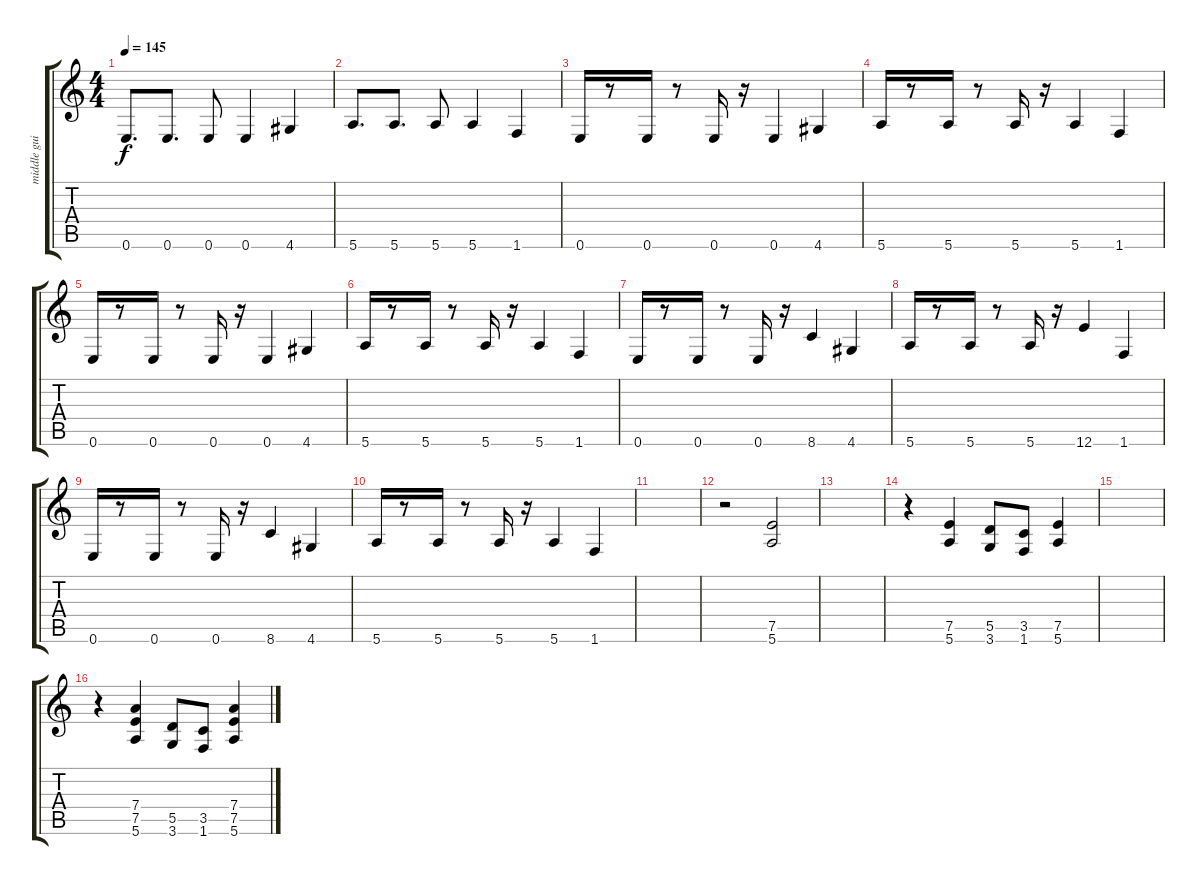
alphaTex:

\track ("middle guitars" "middle gui") {instrument distortionguitar}
\staff {score tabs}
\tuning (E4 B3 G3 D3 A2 E2) {hide}
\ts (4 4)
\tempo 145
\clef g2
\ks c
0.6.8{d dy f} 0.6.8{d} 0.6.8 0.6.4 4.6.4 |
5.6.8{d} 5.6.8{d} 5.6.8 5.6.4 1.6.4 |
0.6.16 r.8 0.6.16 r.8 0.6.16 r.16 0.6.4 4.6.4 |
5.6.16 r.8 5.6.16 r.8 5.6.16 r.16 5.6.4 1.6.4 |
0.6.16 r.8 0.6.16 r.8 0.6.16 r.16 0.6.4 4.6.4 |
5.6.16 r.8 5.6.16 r.8 5.6.16 r.16 5.6.4 1.6.4 |
0.6.16 r.8 0.6.16 r.8 0.6.16 r.16 8.6.4 4.6.4 |
5.6.16 r.8 5.6.16 r.8 5.6.16 r.16 12.6.4 1.6.4 |
0.6.16 r.8 0.6.16 r.8 0.6.16 r.16 8.6.4 4.6.4 |
5.6.16 r.8 5.6.16 r.8 5.6.16 r.16 5.6.4 1.6.4 |
|
r.2 (7.5 5.6).2 |
|
r.4 (7.5 5.6).4 (5.5 3.6).8 (3.5 1.6).8 (7.5 5.6).4 |
|
r.4 (7.4 7.5 5.6).4 (5.5 3.6).8 (3.5 1.6).8 (7.4 7.5 5.6).4
